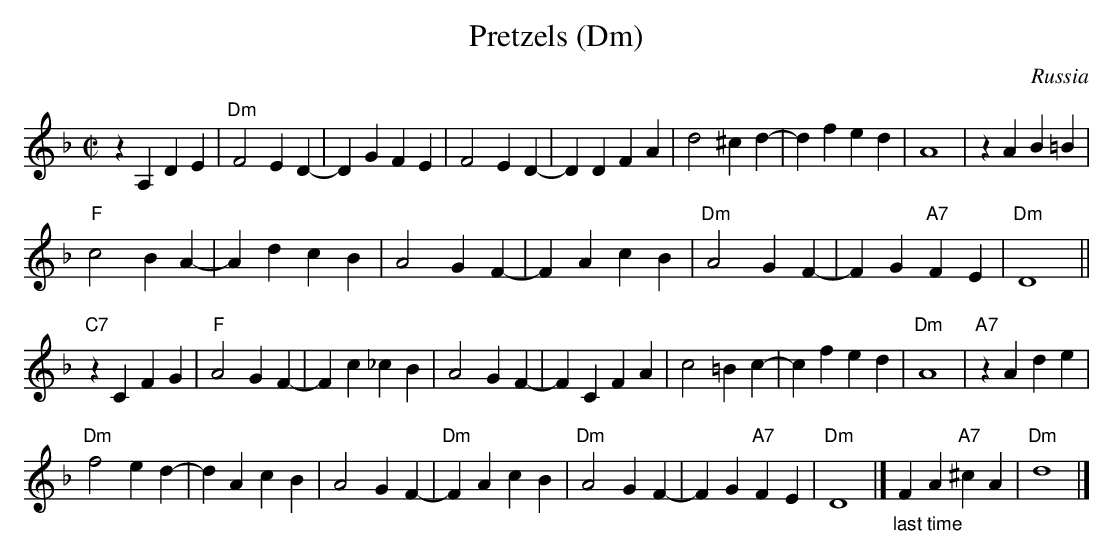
X:1
T:Pretzels (Dm)
O:Russia
M: C|
L: 1/4
K: Dm
zA, DE \
| "Dm"F2 ED- | DG FE | F2 ED- | DD FA \
| d2 ^cd- | df ed | A4 | zA B=B |
 "F"c2 BA- | Ad cB | A2 GF- | FA cB \
| "Dm"A2 GF- | FG "A7"FE | "Dm"D4 ||
 "C7"zC FG \
| "F"A2 GF- | Fc _cB | A2 GF- | FC FA \
| c2 =Bc- | cf ed | "Dm"A4 | "A7"zA de |
 "Dm"f2 ed- | dA cB | A2 GF- | "Dm"FA cB \
| "Dm"A2 GF- | FG "A7"FE | "Dm"D4 |]"_last time" FA "A7"^cA | "Dm"d4 |]
